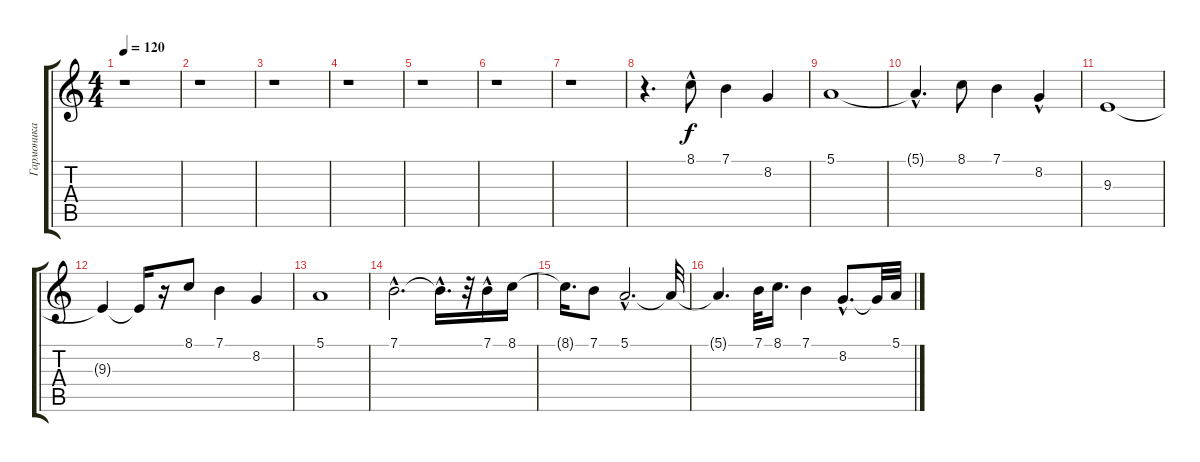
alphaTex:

\track ("Гармоника" "Гармоника") {instrument harmonica}
\staff {score tabs}
\tuning (E4 B3 G3 D3 A2 E2) {hide}
\ts (4 4)
\tempo 120
\clef g2
\ks c
r.1{dy f} |
r.1 |
r.1 |
r.1 |
r.1 |
r.1 |
r.1 |
r.4{d} 8.1{hac}.8{volume 12} 7.1.4 8.2.4 |
5.1.1 |
5.1{hac t}.4{d} 8.1.8 7.1.4 8.2{hac}.4 |
9.3.1 |
9.3{t}.4 9.3{t}.16 r.16 8.1.8 7.1.4 8.2.4 |
5.1.1 |
7.1{hac}.2{d} 7.1{hac t}.16{d} r.32 7.1{hac}.16 8.1.16 |
8.1{t}.16{d} 7.1.8 5.1{hac}.2{d} 5.1{t}.32 |
5.1{t}.4{d} 7.1.32 8.1.16{d} 7.1.4 8.2{hac}.8{d} 8.2{t}.32 5.1.32
